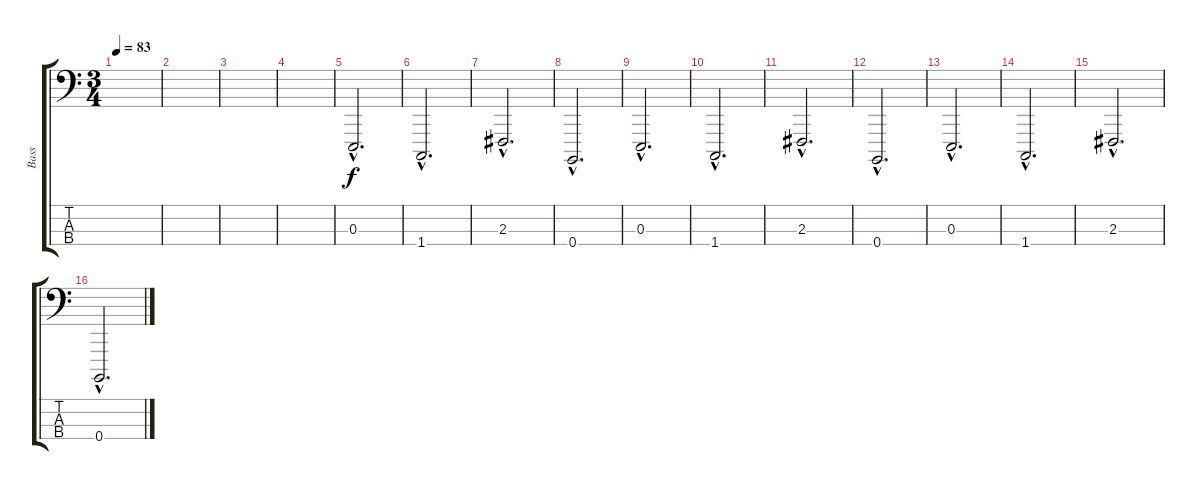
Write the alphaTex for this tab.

\track ("Bass" "Bass") {instrument cello}
\staff {score tabs}
\tuning (D2 A1 E1 B0) {hide}
\ts (3 4)
\tempo 83
\clef f4
\ks c
|
|
|
|
0.3{hac}.2{d} |
1.4{hac}.2{d} |
2.3{hac}.2{d} |
0.4{hac}.2{d} |
0.3{hac}.2{d} |
1.4{hac}.2{d} |
2.3{hac}.2{d} |
0.4{hac}.2{d} |
0.3{hac}.2{d} |
1.4{hac}.2{d} |
2.3{hac}.2{d} |
0.4{hac}.2{d}
